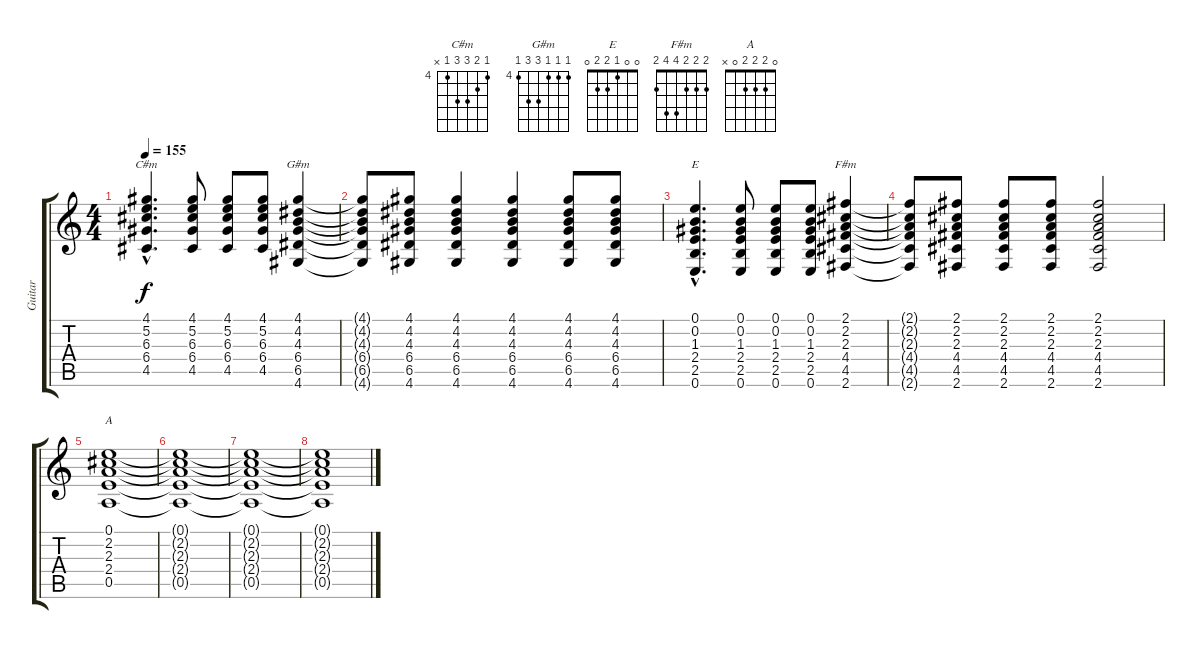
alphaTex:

\track ("Guitar" "Guitar") {instrument electricguitarclean}
\staff {score tabs}
\tuning (E4 B3 G3 D3 A2 E2) {hide}
\chord ("C#m" 4 5 6 6 4 x) {firstfret 4}
\chord ("G#m" 4 4 4 6 6 4) {firstfret 4}
\chord ("E" 0 0 1 2 2 0)
\chord ("F#m" 2 2 2 4 4 2)
\chord ("A" 0 2 2 2 0 x)
\ts (4 4)
\tempo 155
\clef g2
\ks c
(4.1{hac} 5.2{hac} 6.3{hac} 6.4{hac} 4.5{hac}).4{d ch "C#m" dy f} (4.1 5.2 6.3 6.4 4.5).8 (4.1 5.2 6.3 6.4 4.5).8 (4.1 5.2 6.3 6.4 4.5).8 (4.1 4.2 4.3 6.4 6.5 4.6).4{ch "G#m"} |
(4.1{t} 4.2{t} 4.3{t} 6.4{t} 6.5{t} 4.6{t}).8 (4.1 4.2 4.3 6.4 6.5 4.6).8 (4.1 4.2 4.3 6.4 6.5 4.6).4 (4.1 4.2 4.3 6.4 6.5 4.6).4 (4.1 4.2 4.3 6.4 6.5 4.6).8 (4.1 4.2 4.3 6.4 6.5 4.6).8 |
(0.1{hac} 0.2{hac} 1.3{hac} 2.4{hac} 2.5{hac} 0.6{hac}).4{d ch "E"} (0.1 0.2 1.3 2.4 2.5 0.6).8 (0.1 0.2 1.3 2.4 2.5 0.6).8 (0.1 0.2 1.3 2.4 2.5 0.6).8 (2.1 2.2 2.3 4.4 4.5 2.6).4{ch "F#m"} |
(2.1{t} 2.2{t} 2.3{t} 4.4{t} 4.5{t} 2.6{t}).8 (2.1 2.2 2.3 4.4 4.5 2.6).8 (2.1 2.2 2.3 4.4 4.5 2.6).8 (2.1 2.2 2.3 4.4 4.5 2.6).8 (2.1 2.2 2.3 4.4 4.5 2.6).2 |
(0.1 2.2 2.3 2.4 0.5).1{ch "A"} |
(0.1{t} 2.2{t} 2.3{t} 2.4{t} 0.5{t}).1 |
(0.1{t} 2.2{t} 2.3{t} 2.4{t} 0.5{t}).1 |
(0.1{t} 2.2{t} 2.3{t} 2.4{t} 0.5{t}).1
